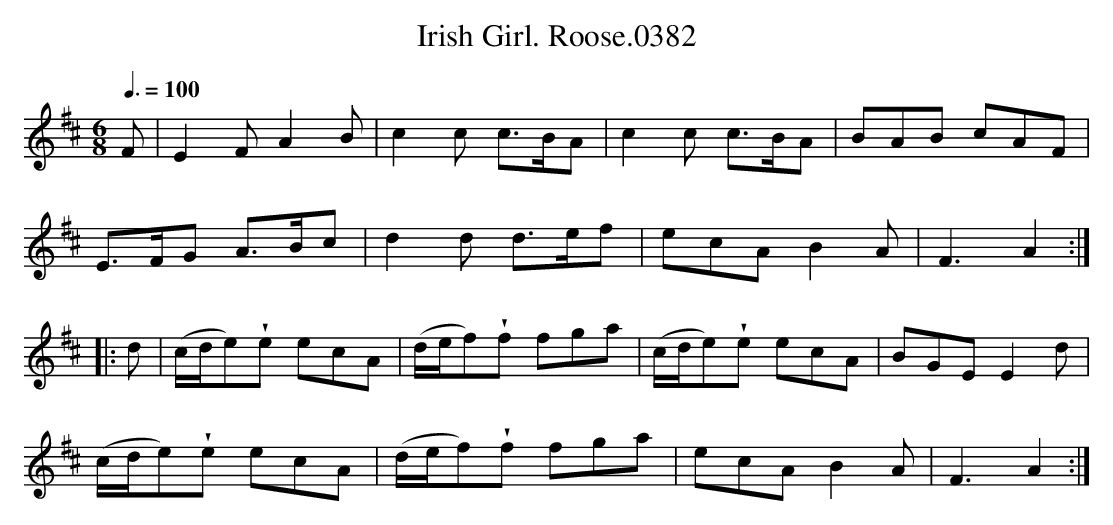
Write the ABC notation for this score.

X:1
T:Irish Girl. Roose.0382
M:6/8
L:1/8
Q:3/8=100
K:D
F|E2FA2B|c2c c>BA|c2c c>BA|BAB cAF|
E>FG A>Bc|d2d d>ef|ecA B2A|F3A2:|
|:d|(c/d/e)!wedge!e ecA|(d/e/f)!wedge!f fga|(c/d/e)!wedge!e ecA|BGE E2 d|
(c/d/e)!wedge!e ecA| (d/e/f)!wedge!f fga|ecA B2A|F3A2:|
